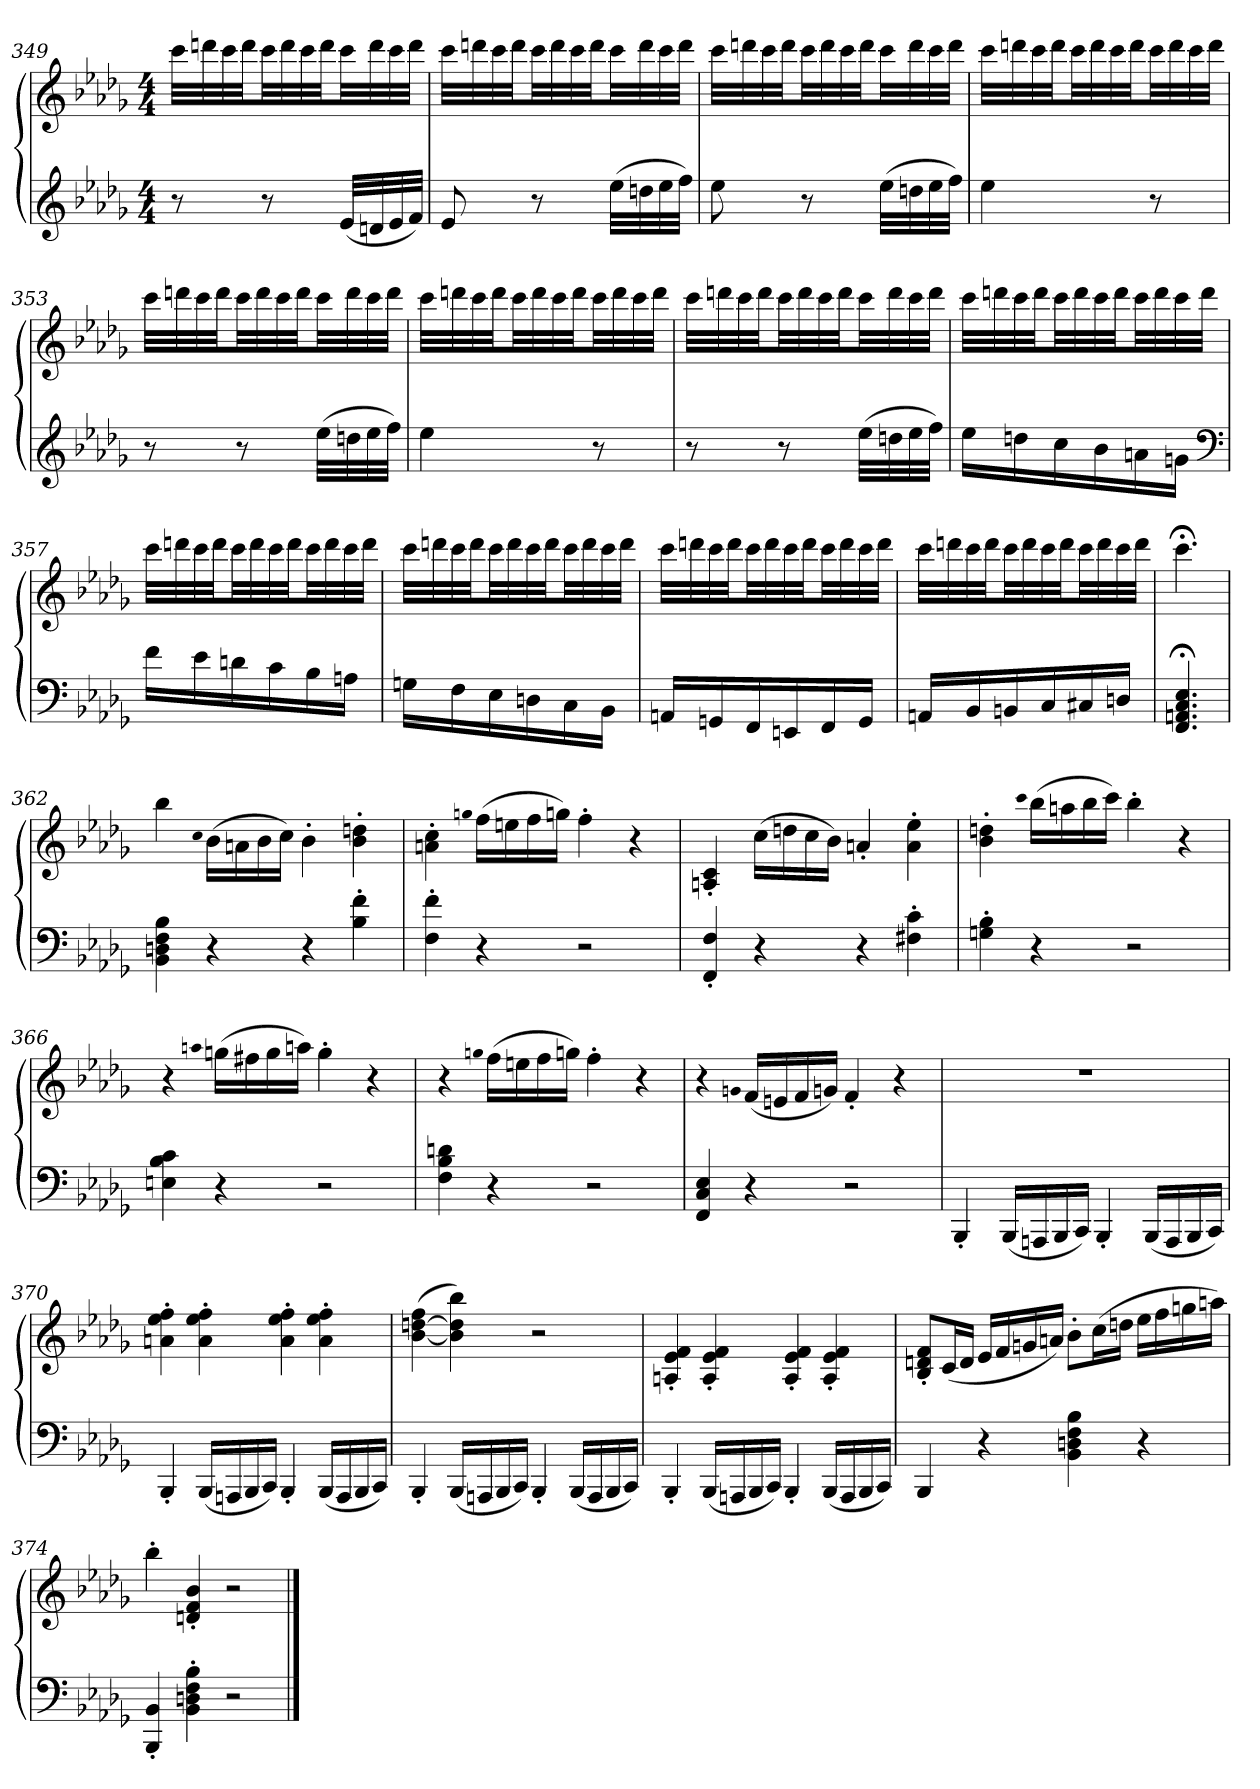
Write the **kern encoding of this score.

**kern	**kern
*part1	*part1
*staff2	*staff1
*clefG2	*clefG2
*k[b-e-a-d-g-]	*k[b-e-a-d-g-]
*M4/4	*M4/4
=349	=349
8r	32cccLLL
.	32ddd
.	32ccc
.	32dddJJ
8r	32cccLL
.	32ddd
.	32ccc
.	32dddJJ
(32e-LLL	32cccLL
32d	32ddd
32e-	32ccc
32fJJJ)	32dddJJJ
=350	=350
8e-	32cccLLL
.	32ddd
.	32ccc
.	32dddJJ
8r	32cccLL
.	32ddd
.	32ccc
.	32dddJJ
(32ee-LLL	32cccLL
32dd	32ddd
32ee-	32ccc
32ffJJJ)	32dddJJJ
=351	=351
8ee-	32cccLLL
.	32ddd
.	32ccc
.	32dddJJ
8r	32cccLL
.	32ddd
.	32ccc
.	32dddJJ
(32ee-LLL	32cccLL
32dd	32ddd
32ee-	32ccc
32ffJJJ)	32dddJJJ
=352	=352
4ee-	32cccLLL
.	32ddd
.	32ccc
.	32dddJJ
.	32cccLL
.	32ddd
.	32ccc
.	32dddJJ
8r	32cccLL
.	32ddd
.	32ccc
.	32dddJJJ
=353	=353
8r	32cccLLL
.	32ddd
.	32ccc
.	32dddJJ
8r	32cccLL
.	32ddd
.	32ccc
.	32dddJJ
(32ee-LLL	32cccLL
32dd	32ddd
32ee-	32ccc
32ffJJJ)	32dddJJJ
=354	=354
4ee-	32cccLLL
.	32ddd
.	32ccc
.	32dddJJ
.	32cccLL
.	32ddd
.	32ccc
.	32dddJJ
8r	32cccLL
.	32ddd
.	32ccc
.	32dddJJJ
=355	=355
8r	32cccLLL
.	32ddd
.	32ccc
.	32dddJJ
8r	32cccLL
.	32ddd
.	32ccc
.	32dddJJ
(32ee-LLL	32cccLL
32dd	32ddd
32ee-	32ccc
32ffJJJ)	32dddJJJ
=356	=356
16ee-LL	32cccLLL
.	32ddd
16dd	32ccc
.	32dddJJ
16cc	32cccLL
.	32ddd
16b-	32ccc
.	32dddJJ
16a	32cccLL
.	32ddd
16gJJ	32ccc
.	32dddJJJ
*clefF4	*
=357	=357
16fLL	32cccLLL
.	32ddd
16e-	32ccc
.	32dddJJ
16d	32cccLL
.	32ddd
16c	32ccc
.	32dddJJ
16B-	32cccLL
.	32ddd
16AJJ	32ccc
.	32dddJJJ
=358	=358
16GLL	32cccLLL
.	32ddd
16F	32ccc
.	32dddJJ
16E-	32cccLL
.	32ddd
16D	32ccc
.	32dddJJ
16C	32cccLL
.	32ddd
16BB-JJ	32ccc
.	32dddJJJ
=359	=359
16AALL	32cccLLL
.	32ddd
16GG	32ccc
.	32dddJJ
16FF	32cccLL
.	32ddd
16EEn	32ccc
.	32dddJJ
16FF	32cccLL
.	32ddd
16GGJJ	32ccc
.	32dddJJJ
=360	=360
16AALL	32cccLLL
.	32ddd
16BB-	32ccc
.	32dddJJ
16BBn	32cccLL
.	32ddd
16C	32ccc
.	32dddJJ
16C#X	32cccLL
.	32ddd
16DJJ	32ccc
.	32dddJJJ
=361	=361
4.FF;< 4.AA;< 4.C;< 4.E-;<	4.ccc;<
=362	=362
4BB- 4D 4F 4B-	4bb-
.	qcc
4r	(16b-LL
.	16a
.	16b-
.	16ccJJ)
4r	4b-'
4B-' 4f'	4b-' 4dd'
=363	=363
4F' 4f'	4a' 4cc'
.	qgg
4r	(16ffLL
.	16een
.	16ff
.	16ggJJ)
2r	4ff'
.	4r
=364	=364
4FF' 4F'	4A' 4c'
4r	(16ccLL
.	16dd
.	16cc
.	16b-JJ)
4r	4a'
4F#X' 4c'	4a' 4ee-'
=365	=365
4G' 4B-'	4b-' 4dd'
.	qccc
4r	(16bb-LL
.	16aa
.	16bb-
.	16cccJJ)
2r	4bb-'
.	4r
=366	=366
4En 4B- 4c	4r
.	qaa
4r	(16ggLL
.	16ff#X
.	16gg
.	16aaJJ)
2r	4gg'
.	4r
=367	=367
4F 4B- 4d	4r
.	qgg
4r	(16ffLL
.	16een
.	16ff
.	16ggJJ)
2r	4ff'
.	4r
=368	=368
4FF 4C 4E-	4r
.	qg
4r	(16fLL
.	16en
.	16f
.	16gJJ)
2r	4f'
.	4r
=369	=369
4BBB-'	1r
(16BBB-LL	.
16AAA	.
16BBB-	.
16CCJJ)	.
4BBB-'	.
(16BBB-LL	.
16AAA	.
16BBB-	.
16CCJJ)	.
=370	=370
4BBB-'	4a' 4ee-' 4ff'
(16BBB-LL	4a' 4ee-' 4ff'
16AAA	.
16BBB-	.
16CCJJ)	.
4BBB-'	4a' 4ee-' 4ff'
(16BBB-LL	4a' 4ee-' 4ff'
16AAA	.
16BBB-	.
16CCJJ)	.
=371	=371
4BBB-'	([4b- [4dd 4ff
(16BBB-LL	4b-] 4dd] 4bb-)
16AAA	.
16BBB-	.
16CCJJ)	.
4BBB-'	2r
(16BBB-LL	.
16AAA	.
16BBB-	.
16CCJJ)	.
=372	=372
4BBB-'	4A' 4e-' 4f'
(16BBB-LL	4A' 4e-' 4f'
16AAA	.
16BBB-	.
16CCJJ)	.
4BBB-'	4A' 4e-' 4f'
(16BBB-LL	4A' 4e-' 4f'
16AAA	.
16BBB-	.
16CCJJ)	.
=373	=373
4BBB-	8B-' 8d' 8f'L
.	(16cL
.	16dJJ
4r	16e-LL
.	16f
.	16g
.	16aJJ)
4BB- 4D 4F 4B-	8b-'L
.	(16ccL
.	16ddJJ
4r	16ee-LL
.	16ff
.	16gg
.	16aaJJ)
=374	=374
4BBB-' 4BB-'	4bb-'
4BB-' 4D' 4F' 4B-'	4d' 4f' 4b-'
2r	2r
==	==
*-	*-
